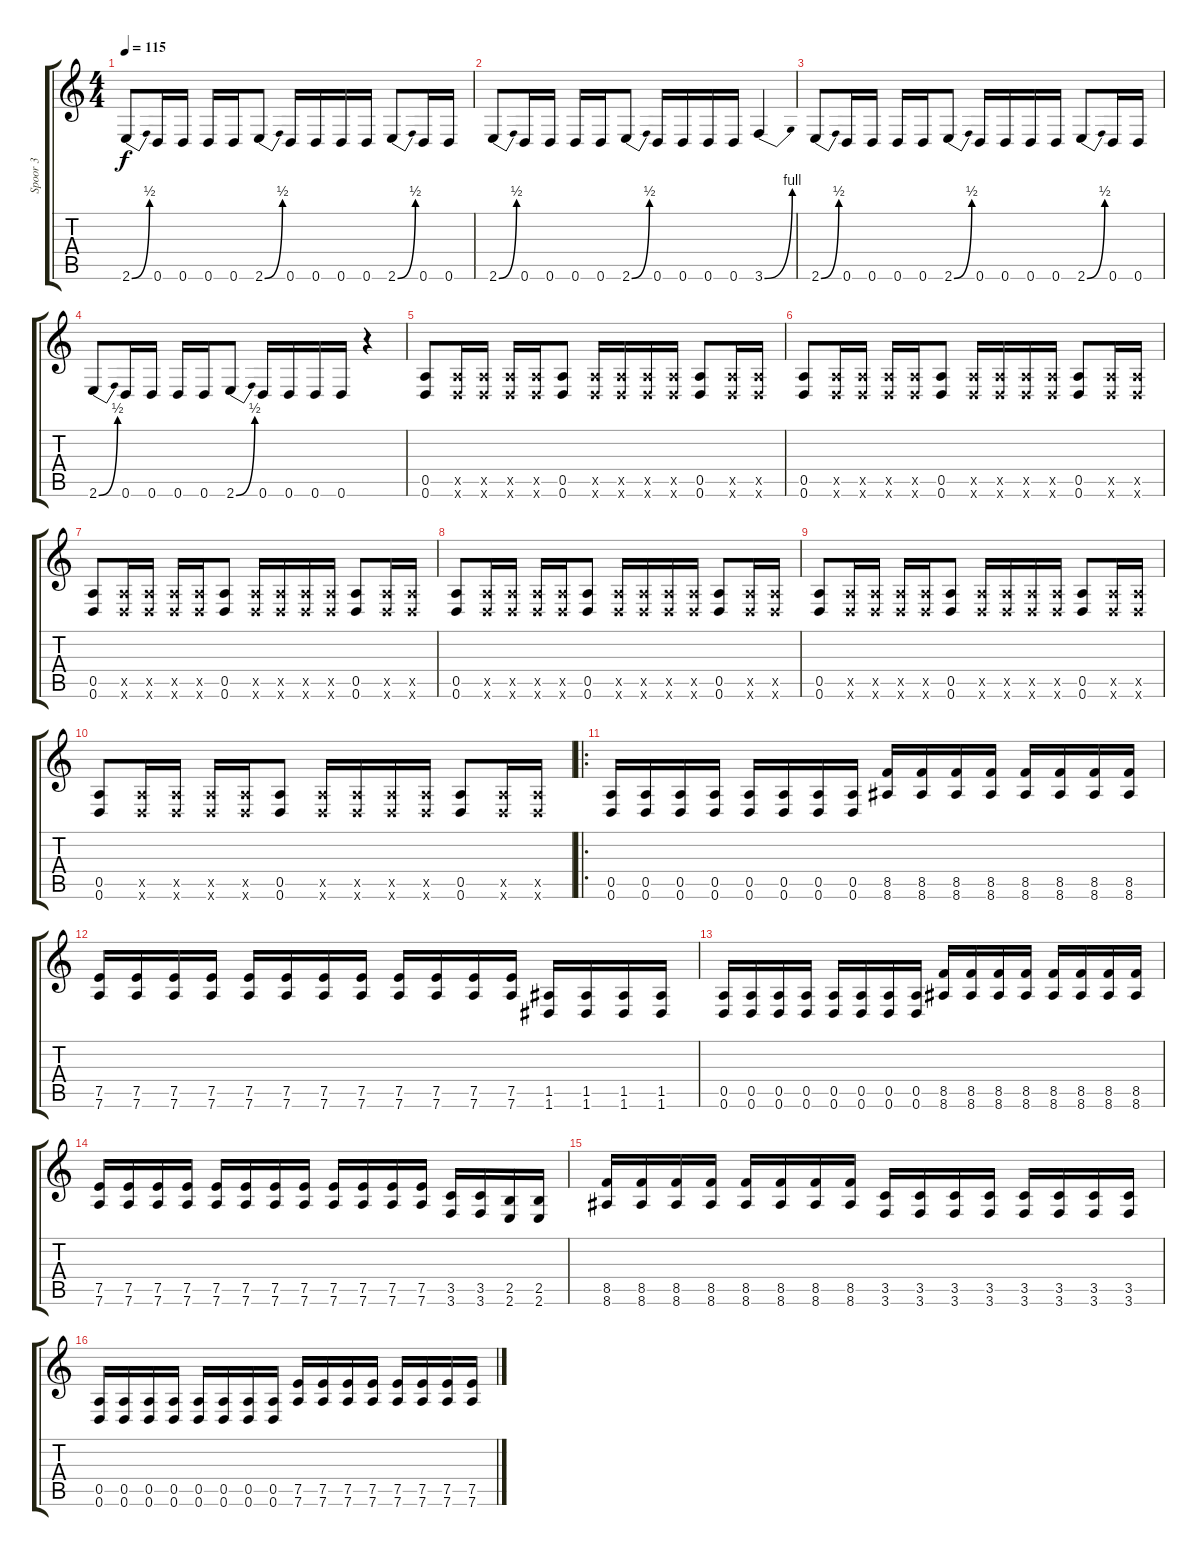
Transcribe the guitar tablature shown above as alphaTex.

\track ("Spoor 3" "Spoor 3") {instrument distortionguitar}
\staff {score tabs}
\tuning (E4 B3 G3 D3 A2 D2) {hide}
\ts (4 4)
\tempo 115
\clef g2
\ks c
2.6{be (bend 0 0 60 2)}.8{dy f} 0.6.16 0.6.16 0.6.16 0.6.16 2.6{be (bend 0 0 60 2)}.8 0.6.16 0.6.16 0.6.16 0.6.16 2.6{be (bend 0 0 60 2)}.8 0.6.16 0.6.16 |
2.6{be (bend 0 0 60 2)}.8 0.6.16 0.6.16 0.6.16 0.6.16 2.6{be (bend 0 0 60 2)}.8 0.6.16 0.6.16 0.6.16 0.6.16 3.6{be (bend 0 0 60 4)}.4 |
2.6{be (bend 0 0 60 2)}.8 0.6.16 0.6.16 0.6.16 0.6.16 2.6{be (bend 0 0 60 2)}.8 0.6.16 0.6.16 0.6.16 0.6.16 2.6{be (bend 0 0 60 2)}.8 0.6.16 0.6.16 |
2.6{be (bend 0 0 60 2)}.8 0.6.16 0.6.16 0.6.16 0.6.16 2.6{be (bend 0 0 60 2)}.8 0.6.16 0.6.16 0.6.16 0.6.16 r.4 |
(0.5 0.6).8 (0.5{x} 0.6{x}).16 (0.5{x} 0.6{x}).16 (0.5{x} 0.6{x}).16 (0.5{x} 0.6{x}).16 (0.5 0.6).8 (0.5{x} 0.6{x}).16 (0.5{x} 0.6{x}).16 (0.5{x} 0.6{x}).16 (0.5{x} 0.6{x}).16 (0.5 0.6).8 (0.5{x} 0.6{x}).16 (0.5{x} 0.6{x}).16 |
(0.5 0.6).8 (0.5{x} 0.6{x}).16 (0.5{x} 0.6{x}).16 (0.5{x} 0.6{x}).16 (0.5{x} 0.6{x}).16 (0.5 0.6).8 (0.5{x} 0.6{x}).16 (0.5{x} 0.6{x}).16 (0.5{x} 0.6{x}).16 (0.5{x} 0.6{x}).16 (0.5 0.6).8 (0.5{x} 0.6{x}).16 (0.5{x} 0.6{x}).16 |
(0.5 0.6).8 (0.5{x} 0.6{x}).16 (0.5{x} 0.6{x}).16 (0.5{x} 0.6{x}).16 (0.5{x} 0.6{x}).16 (0.5 0.6).8 (0.5{x} 0.6{x}).16 (0.5{x} 0.6{x}).16 (0.5{x} 0.6{x}).16 (0.5{x} 0.6{x}).16 (0.5 0.6).8 (0.5{x} 0.6{x}).16 (0.5{x} 0.6{x}).16 |
(0.5 0.6).8 (0.5{x} 0.6{x}).16 (0.5{x} 0.6{x}).16 (0.5{x} 0.6{x}).16 (0.5{x} 0.6{x}).16 (0.5 0.6).8 (0.5{x} 0.6{x}).16 (0.5{x} 0.6{x}).16 (0.5{x} 0.6{x}).16 (0.5{x} 0.6{x}).16 (0.5 0.6).8 (0.5{x} 0.6{x}).16 (0.5{x} 0.6{x}).16 |
(0.5 0.6).8 (0.5{x} 0.6{x}).16 (0.5{x} 0.6{x}).16 (0.5{x} 0.6{x}).16 (0.5{x} 0.6{x}).16 (0.5 0.6).8 (0.5{x} 0.6{x}).16 (0.5{x} 0.6{x}).16 (0.5{x} 0.6{x}).16 (0.5{x} 0.6{x}).16 (0.5 0.6).8 (0.5{x} 0.6{x}).16 (0.5{x} 0.6{x}).16 |
(0.5 0.6).8 (0.5{x} 0.6{x}).16 (0.5{x} 0.6{x}).16 (0.5{x} 0.6{x}).16 (0.5{x} 0.6{x}).16 (0.5 0.6).8 (0.5{x} 0.6{x}).16 (0.5{x} 0.6{x}).16 (0.5{x} 0.6{x}).16 (0.5{x} 0.6{x}).16 (0.5 0.6).8 (0.5{x} 0.6{x}).16 (0.5{x} 0.6{x}).16 |
\ro
(0.5 0.6).16 (0.5 0.6).16 (0.5 0.6).16 (0.5 0.6).16 (0.5 0.6).16 (0.5 0.6).16 (0.5 0.6).16 (0.5 0.6).16 (8.5 8.6).16 (8.5 8.6).16 (8.5 8.6).16 (8.5 8.6).16 (8.5 8.6).16 (8.5 8.6).16 (8.5 8.6).16 (8.5 8.6).16 |
(7.5 7.6).16 (7.5 7.6).16 (7.5 7.6).16 (7.5 7.6).16 (7.5 7.6).16 (7.5 7.6).16 (7.5 7.6).16 (7.5 7.6).16 (7.5 7.6).16 (7.5 7.6).16 (7.5 7.6).16 (7.5 7.6).16 (1.5 1.6).16 (1.5 1.6).16 (1.5 1.6).16 (1.5 1.6).16 |
(0.5 0.6).16 (0.5 0.6).16 (0.5 0.6).16 (0.5 0.6).16 (0.5 0.6).16 (0.5 0.6).16 (0.5 0.6).16 (0.5 0.6).16 (8.5 8.6).16 (8.5 8.6).16 (8.5 8.6).16 (8.5 8.6).16 (8.5 8.6).16 (8.5 8.6).16 (8.5 8.6).16 (8.5 8.6).16 |
(7.5 7.6).16 (7.5 7.6).16 (7.5 7.6).16 (7.5 7.6).16 (7.5 7.6).16 (7.5 7.6).16 (7.5 7.6).16 (7.5 7.6).16 (7.5 7.6).16 (7.5 7.6).16 (7.5 7.6).16 (7.5 7.6).16 (3.5 3.6).16 (3.5 3.6).16 (2.5 2.6).16 (2.5 2.6).16 |
(8.5 8.6).16 (8.5 8.6).16 (8.5 8.6).16 (8.5 8.6).16 (8.5 8.6).16 (8.5 8.6).16 (8.5 8.6).16 (8.5 8.6).16 (3.5 3.6).16 (3.5 3.6).16 (3.5 3.6).16 (3.5 3.6).16 (3.5 3.6).16 (3.5 3.6).16 (3.5 3.6).16 (3.5 3.6).16 |
(0.5 0.6).16 (0.5 0.6).16 (0.5 0.6).16 (0.5 0.6).16 (0.5 0.6).16 (0.5 0.6).16 (0.5 0.6).16 (0.5 0.6).16 (7.5 7.6).16 (7.5 7.6).16 (7.5 7.6).16 (7.5 7.6).16 (7.5 7.6).16 (7.5 7.6).16 (7.5 7.6).16 (7.5 7.6).16
